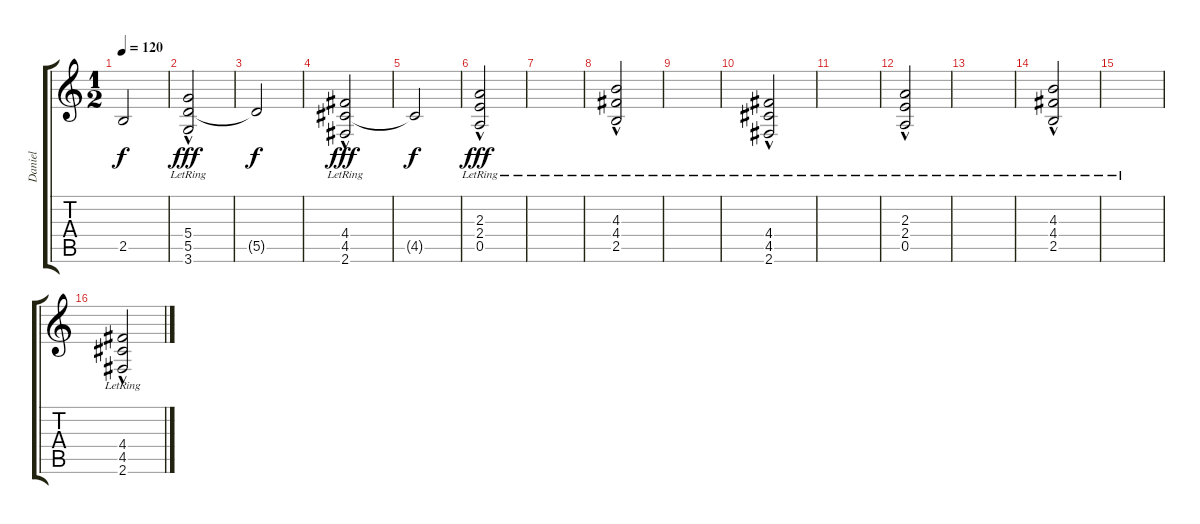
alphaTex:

\track ("Daniel" "Daniel") {instrument overdrivenguitar}
\staff {score tabs}
\tuning (E4 B3 G3 D3 A2 E2) {hide}
\ts (1 2)
\tempo 120
\clef g2
\ks c
2.5{t}.2{dy f} |
(5.4{lr} 5.5{lr} 3.6{hac lr}).2{dy fff} |
5.5{t}.2{dy f} |
(4.4{lr} 4.5{lr} 2.6{hac lr}).2{dy fff} |
4.5{t}.2{dy f} |
(2.3{lr} 2.4{lr} 0.5{hac lr}).2{dy fff} |
|
(4.3{lr} 4.4{lr} 2.5{hac lr}).2 |
|
(4.4{lr} 4.5{lr} 2.6{hac lr}).2 |
|
(2.3{lr} 2.4{lr} 0.5{hac lr}).2 |
|
(4.3{lr} 4.4{lr} 2.5{hac lr}).2 |
|
(4.4{lr} 4.5{lr} 2.6{hac lr}).2
